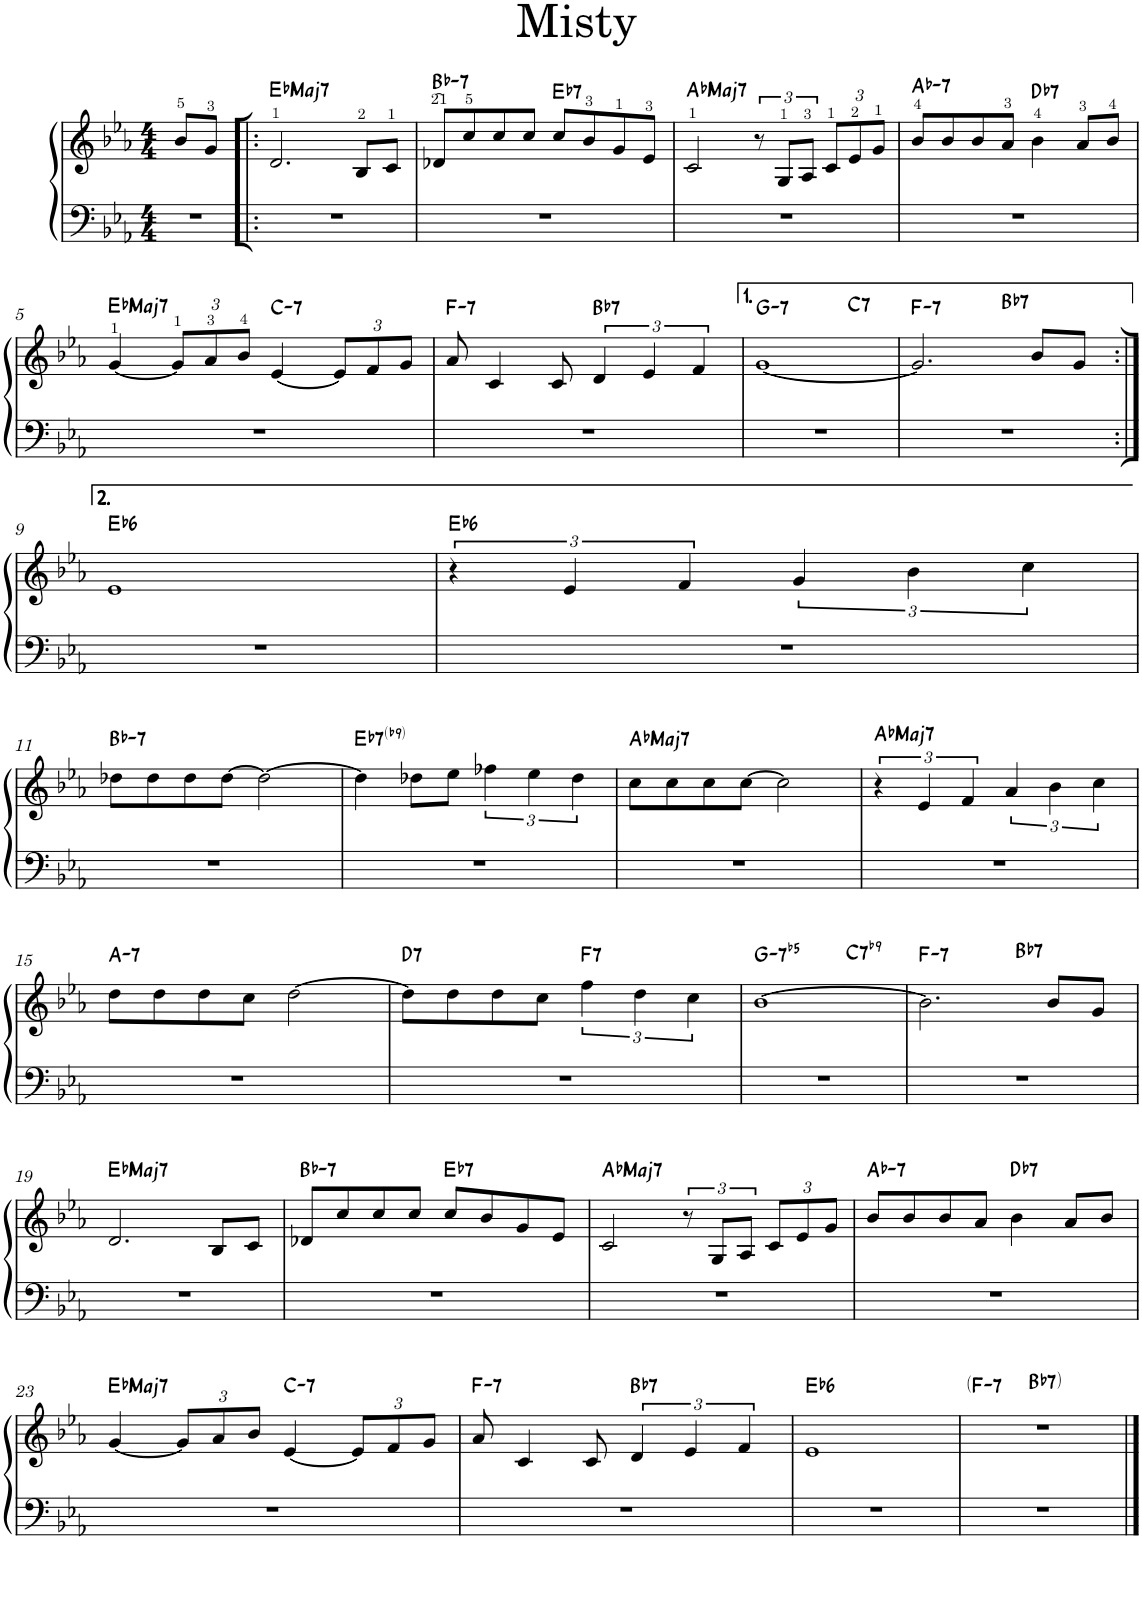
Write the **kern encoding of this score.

**kern	**kern	**harte
*part1	*part1	*part1
*staff2	*staff1	*
*I"Piano	*	*
*I'Piano	*	*
*clefF4	*clefG2	*
*k[b-e-a-]	*k[b-e-a-]	*
*M4/4	*M4/4	*
=	=	=
1r	8b-/L	.
.	8g/J	.
.	2.ryy	.
=1!|:	=1!|:	=1!|:
!	!	!LO:H:kt=Maj7
1r	2.d/	Eb:maj7
.	8B-/L	.
.	8c/J	.
=2	=2	=2
!	!	!LO:H:kt=7
1r	8d-X/L	Bb:min7
.	8cc/	.
.	8cc/	.
.	8cc/J	.
!	!	!LO:H:kt=7
.	8cc/L	Eb:7
.	8b-/	.
.	8g/	.
.	8e-/J	.
=3	=3	=3
!	!	!LO:H:kt=Maj7
1r	2c/	Ab:maj7
.	12r	.
.	12G/L	.
.	12A-/J	.
*	*Xbrackettup	*
.	12c/L	.
.	12e-/	.
.	12g/J	.
=4	=4	=4
!	!	!LO:H:kt=7
1r	8b-/L	Ab:min7
.	8b-/	.
.	8b-/	.
.	8a-/J	.
!	!	!LO:H:kt=7
.	4b-\	Db:7
.	8a-/L	.
.	8b-/J	.
!!LO:LB:g=z
=5	=5	=5
!	!	!LO:H:kt=Maj7
1r	[4g/	Eb:maj7
.	12g/L]	.
.	12a-/	.
.	12b-/J	.
!	!	!LO:H:kt=7
.	[4e-/	C:min7
.	12e-/L]	.
.	12f/	.
.	12g/J	.
=6	=6	=6
!	!	!LO:H:kt=7
1r	8a-/	F:min7
.	4c/	.
.	8c/	.
*	*brackettup	*
!	!	!LO:H:kt=7
.	6d/	Bb:7
.	6e-/	.
.	6f/	.
=7	=7	=7
!	!	!LO:H:n=1:kt=7
!	!	!LO:H:n=2:kt=7
1r	[1g	G:min7 C:7
=8	=8	=8
!	!	!LO:H:kt=7
1r	2.g/]	F:min7
!	!	!LO:H:kt=7
.	8b-/L	Bb:7
.	8g/J	.
!!LO:LB:g=z
=9:|!	=9:|!	=9:|!
!	!	!LO:H:kt=6
1r	1e-	Eb:maj6
=10	=10	=10
!	!	!LO:H:kt=6
1r	6r	Eb:maj6
.	6e-/	.
.	6f/	.
.	6g/	.
.	6b-\	.
.	6cc\	.
!!LO:LB:g=z
=11	=11	=11
!	!	!LO:H:kt=7
1r	8dd-X\L	Bb:min7
.	8dd-\	.
.	8dd-\	.
.	[8dd-\J	.
.	2dd-\_	.
=12	=12	=12
!	!	!LO:H:kt=7
1r	4dd-\]	Eb:7(b9)
.	8dd-X\L	.
.	8ee-\J	.
.	6ff-X\	.
.	6ee-\	.
.	6dd-\	.
=13	=13	=13
!	!	!LO:H:kt=Maj7
1r	8cc\L	Ab:maj7
.	8cc\	.
.	8cc\	.
.	[8cc\J	.
.	2cc\]	.
=14	=14	=14
!	!	!LO:H:kt=Maj7
1r	6r	Ab:maj7
.	6e-/	.
.	6f/	.
.	6a-/	.
.	6b-\	.
.	6cc\	.
!!LO:LB:g=z
=15	=15	=15
!	!	!LO:H:kt=7
1r	8dd\L	A:min7
.	8dd\	.
.	8dd\	.
.	8cc\J	.
.	[2dd\	.
=16	=16	=16
!	!	!LO:H:kt=7
1r	8dd\L]	D:7
.	8dd\	.
.	8dd\	.
.	8cc\J	.
!	!	!LO:H:kt=7
.	6ff\	F:7
.	6dd\	.
.	6cc\	.
=17	=17	=17
!	!	!LO:H:n=1:kt=-7b5
!	!	!LO:H:n=2:kt=7
1r	[1b-	G:hdim7 C:7(b9)
=18	=18	=18
!	!	!LO:H:kt=7
1r	2.b-\]	F:min7
!	!	!LO:H:kt=7
.	8b-/L	Bb:7
.	8g/J	.
!!LO:LB:g=z
=19	=19	=19
!	!	!LO:H:kt=Maj7
1r	2.d/	Eb:maj7
.	8B-/L	.
.	8c/J	.
=20	=20	=20
!	!	!LO:H:kt=7
1r	8d-X/L	Bb:min7
.	8cc/	.
.	8cc/	.
.	8cc/J	.
!	!	!LO:H:kt=7
.	8cc/L	Eb:7
.	8b-/	.
.	8g/	.
.	8e-/J	.
=21	=21	=21
!	!	!LO:H:kt=Maj7
1r	2c/	Ab:maj7
.	12r	.
.	12G/L	.
.	12A-/J	.
*	*Xbrackettup	*
.	12c/L	.
.	12e-/	.
.	12g/J	.
=22	=22	=22
!	!	!LO:H:kt=7
1r	8b-/L	Ab:min7
.	8b-/	.
.	8b-/	.
.	8a-/J	.
!	!	!LO:H:kt=7
.	4b-\	Db:7
.	8a-/L	.
.	8b-/J	.
!!LO:LB:g=z
=23	=23	=23
!	!	!LO:H:kt=Maj7
1r	[4g/	Eb:maj7
.	12g/L]	.
.	12a-/	.
.	12b-/J	.
!	!	!LO:H:kt=7
.	[4e-/	C:min7
.	12e-/L]	.
.	12f/	.
.	12g/J	.
=24	=24	=24
!	!	!LO:H:kt=7
1r	8a-/	F:min7
.	4c/	.
.	8c/	.
*	*brackettup	*
!	!	!LO:H:kt=7
.	6d/	Bb:7
.	6e-/	.
.	6f/	.
=25	=25	=25
!	!	!LO:H:kt=6
1r	1e-	Eb:maj6
=26	=26	=26
!	!	!LO:H:kt=7
*	*^	*
1r	1r	4ryy	F:min7
!	!	!	!LO:H:kt=7
.	.	2.ryy	Bb:7
*	*v	*v	*
==	==	==
*-	*-	*-
